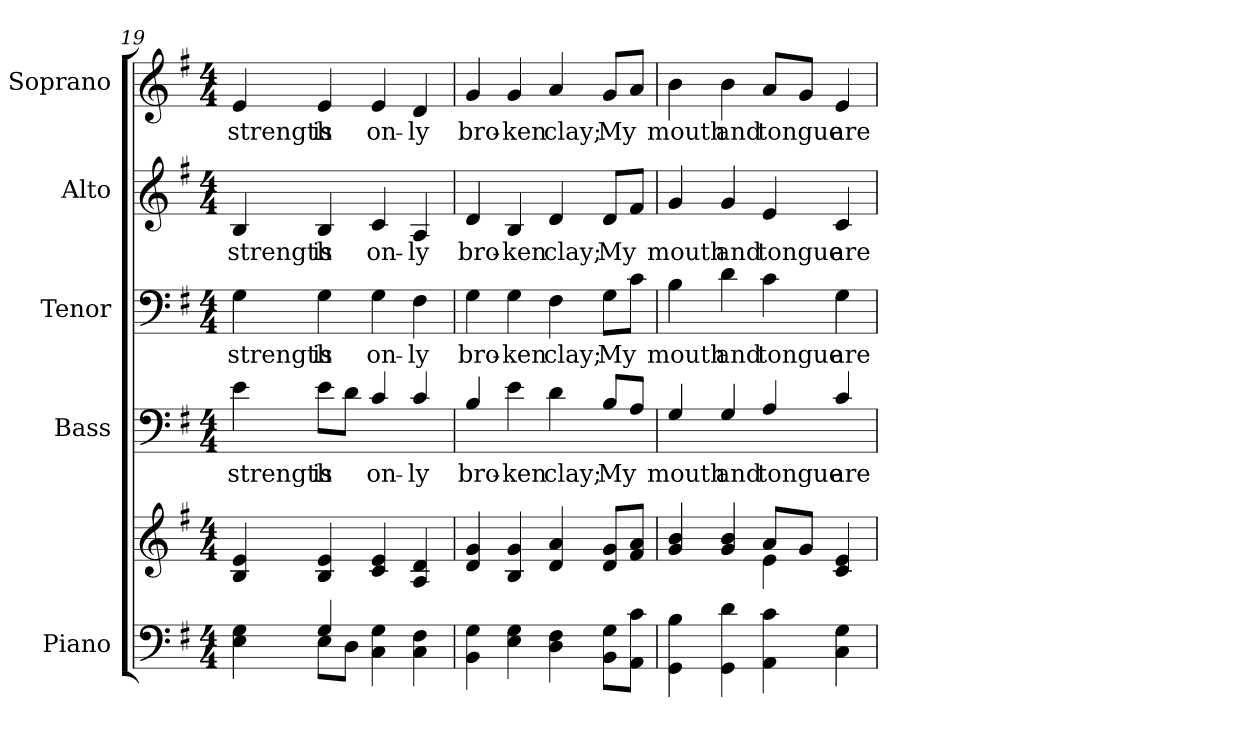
**kern	**kern	**kern	**text	**kern	**text	**kern	**text	**kern	**text
*part5	*part5	*part4	*part4	*part3	*part3	*part2	*part2	*part1	*part1
*staff6	*staff5	*staff4	*staff4	*staff3	*staff3	*staff2	*staff2	*staff1	*staff1
*I"Piano	*	*I"Bass	*	*I"Tenor	*	*I"Alto	*	*I"Soprano	*
*clefF4	*clefG2	*clefF4	*	*clefF4	*	*clefG2	*	*clefG2	*
*	*	*ITrd7c12	*	*	*	*	*	*	*
*k[f#]	*k[f#]	*k[f#]	*	*k[f#]	*	*k[f#]	*	*k[f#]	*
*G:	*G:	*G:	*	*G:	*	*G:	*	*G:	*
*M4/4	*M4/4	*M4/4	*	*M4/4	*	*M4/4	*	*M4/4	*
=19	=19	=19	=19	=19	=19	=19	=19	=19	=19
*^	*^	*	*	*	*	*	*	*	*
!	!	!	!	!	!LO:LY:b:color=#000000	!	!	!	!	!	!
!	!	!	!	!	!	!	!LO:LY:b:color=#000000	!	!	!	!
!	!	!	!	!	!	!	!	!	!LO:LY:b:color=#000000	!	!
!	!	!	!	!	!	!	!	!	!	!	!LO:LY:b:color=#000000
4Ei\ 4Gi	4ryy	4Bi/ 4ei	4ryy	4Ei\	strength	4Gi\	strength	4Bi/	strength	4ei/	strength
!	!	!	!	!	!LO:LY:b:color=#000000	!	!	!	!	!	!
!	!	!	!	!	!	!	!LO:LY:b:color=#000000	!	!	!	!
!	!	!	!	!	!	!	!	!	!LO:LY:b:color=#000000	!	!
!	!	!	!	!	!	!	!	!	!	!	!LO:LY:b:color=#000000
4Gi/	8Ei\L	4Bi/ 4ei	4ryy	8Ei\L	is	4Gi\	is	4Bi/	is	4ei/	is
.	8Di\J	.	.	8Di\J	.	.	.	.	.	.	.
!	!	!	!	!	!LO:LY:b:color=#000000	!	!	!	!	!	!
!	!	!	!	!	!	!	!LO:LY:b:color=#000000	!	!	!	!
!	!	!	!	!	!	!	!	!	!LO:LY:b:color=#000000	!	!
!	!	!	!	!	!	!	!	!	!	!	!LO:LY:b:color=#000000
4Ci\ 4Gi	2ryy	4ci/ 4ei	4ryy	4Ci/	on-	4Gi\	on-	4ci/	on-	4ei/	on-
!	!	!	!	!	!LO:LY:b:color=#000000	!	!	!	!	!	!
!	!	!	!	!	!	!	!LO:LY:b:color=#000000	!	!	!	!
!	!	!	!	!	!	!	!	!	!LO:LY:b:color=#000000	!	!
!	!	!	!	!	!	!	!	!	!	!	!LO:LY:b:color=#000000
4Ci\ 4F#i	.	4Ai/ 4di	4ryy	4Ci/	-ly	4F#i\	-ly	4Ai/	-ly	4di/	-ly
*v	*v	*	*	*	*	*	*	*	*	*	*
=20	=20	=20	=20	=20	=20	=20	=20	=20	=20	=20
!	!	!	!	!LO:LY:b:color=#000000	!	!	!	!	!	!
!	!	!	!	!	!	!LO:LY:b:color=#000000	!	!	!	!
!	!	!	!	!	!	!	!	!LO:LY:b:color=#000000	!	!
!	!	!	!	!	!	!	!	!	!	!LO:LY:b:color=#000000
4BBi\ 4Gi	4di/ 4gi	4ryy	4BBi/	bro-	4Gi\	bro-	4di/	bro-	4gi/	bro-
!	!	!	!	!LO:LY:b:color=#000000	!	!	!	!	!	!
!	!	!	!	!	!	!LO:LY:b:color=#000000	!	!	!	!
!	!	!	!	!	!	!	!	!LO:LY:b:color=#000000	!	!
!	!	!	!	!	!	!	!	!	!	!LO:LY:b:color=#000000
4Ei\ 4Gi	4Bi/ 4gi	4ryy	4Ei\	-ken	4Gi\	-ken	4Bi/	-ken	4gi/	-ken
!	!	!	!	!LO:LY:b:color=#000000	!	!	!	!	!	!
!	!	!	!	!	!	!LO:LY:b:color=#000000	!	!	!	!
!	!	!	!	!	!	!	!	!LO:LY:b:color=#000000	!	!
!	!	!	!	!	!	!	!	!	!	!LO:LY:b:color=#000000
4Di\ 4F#i	4di/ 4ai	4ryy	4Di\	clay;	4F#i\	clay;	4di/	clay;	4ai/	clay;
!	!	!	!	!LO:LY:b:color=#000000	!	!	!	!	!	!
!	!	!	!	!	!	!LO:LY:b:color=#000000	!	!	!	!
!	!	!	!	!	!	!	!	!LO:LY:b:color=#000000	!	!
!	!	!	!	!	!	!	!	!	!	!LO:LY:b:color=#000000
8BBi\ 8GiL	8di/ 8giL	4ryy	8BBi/L	My	8Gi\L	My	8di/L	My	8gi/L	My
8AAi\ 8ciJ	8f#i/ 8aiJ	.	8AAi/J	.	8ci\J	.	8f#i/J	.	8ai/J	.
=21	=21	=21	=21	=21	=21	=21	=21	=21	=21	=21
!	!	!	!	!LO:LY:b:color=#000000	!	!	!	!	!	!
!	!	!	!	!	!	!LO:LY:b:color=#000000	!	!	!	!
!	!	!	!	!	!	!	!	!LO:LY:b:color=#000000	!	!
!	!	!	!	!	!	!	!	!	!	!LO:LY:b:color=#000000
4GGi\ 4Bi	4gi/ 4bi	2ryy	4GGi/	mouth	4Bi\	mouth	4gi/	mouth	4bi\	mouth
!	!	!	!	!LO:LY:b:color=#000000	!	!	!	!	!	!
!	!	!	!	!	!	!LO:LY:b:color=#000000	!	!	!	!
!	!	!	!	!	!	!	!	!LO:LY:b:color=#000000	!	!
!	!	!	!	!	!	!	!	!	!	!LO:LY:b:color=#000000
4GGi\ 4di	4gi/ 4bi	.	4GGi/	and	4di\	and	4gi/	and	4bi\	and
!	!	!	!	!LO:LY:b:color=#000000	!	!	!	!	!	!
!	!	!	!	!	!	!LO:LY:b:color=#000000	!	!	!	!
!	!	!	!	!	!	!	!	!LO:LY:b:color=#000000	!	!
!	!	!	!	!	!	!	!	!	!	!LO:LY:b:color=#000000
4AAi\ 4ci	8ai/L	4ei\	4AAi/	tongue	4ci\	tongue	4ei/	tongue	8ai/L	tongue
.	8gi/J	.	.	.	.	.	.	.	8gi/J	.
!	!	!	!	!LO:LY:b:color=#000000	!	!	!	!	!	!
!	!	!	!	!	!	!LO:LY:b:color=#000000	!	!	!	!
!	!	!	!	!	!	!	!	!LO:LY:b:color=#000000	!	!
!	!	!	!	!	!	!	!	!	!	!LO:LY:b:color=#000000
4Ci\ 4Gi	4ci/ 4ei	4ryy	4Ci/	are	4Gi\	are	4ci/	are	4ei/	are
*	*v	*v	*	*	*	*	*	*	*	*
=	=	=	=	=	=	=	=	=	=
*-	*-	*-	*-	*-	*-	*-	*-	*-	*-
